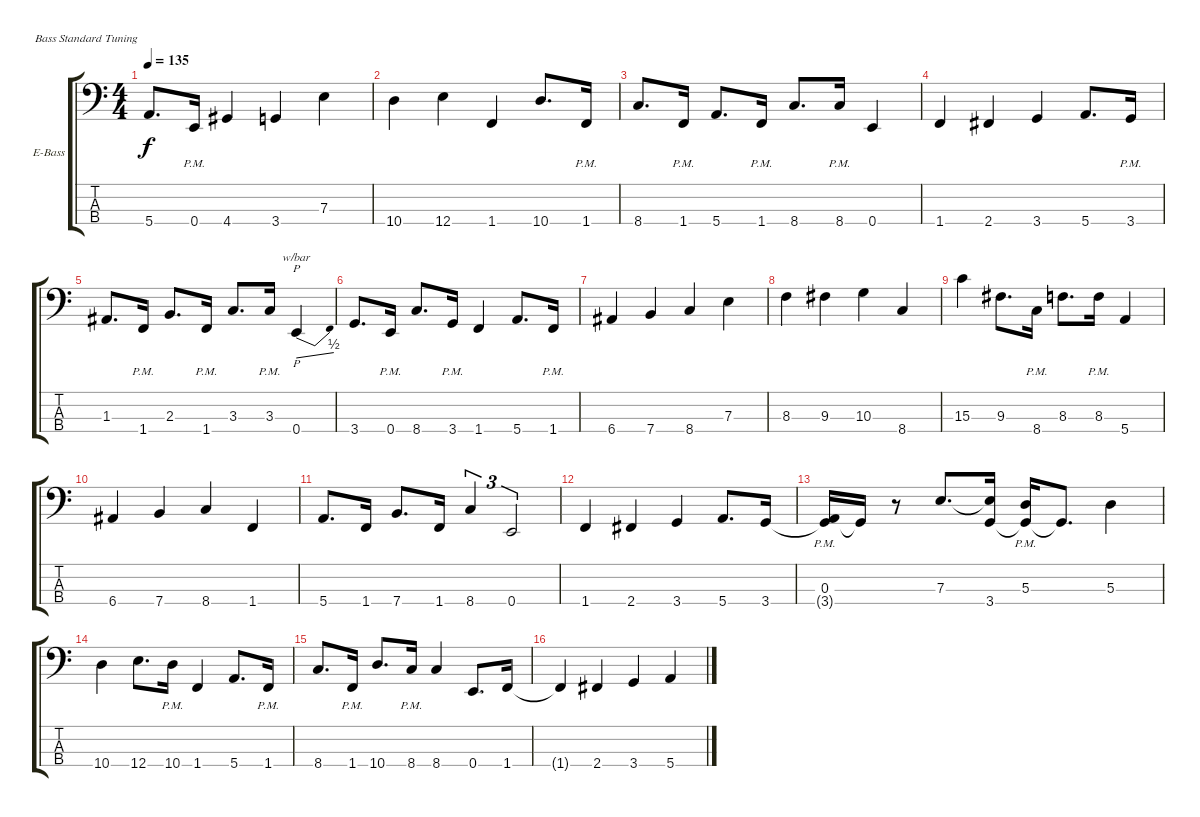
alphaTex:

\bracketExtendMode groupsimilarinstruments
\firstSystemTrackNameOrientation horizontal
\otherSystemsTrackNameOrientation horizontal
\track ("Bass" "E-Bass") {instrument electricbassfinger}
\staff {score tabs}
\tuning (G2 D2 A1 E1)
\ts (4 4)
\tempo 135
\clef f4
\ks c
5.4.8{d dy f} 0.4{pm}.16 4.4.4 3.4.4 7.3.4 |
10.4.4 12.4.4 1.4.4 10.4.8{d} 1.4{pm}.16 |
8.4.8{d} 1.4{pm}.16 5.4.8{d} 1.4{pm}.16 8.4.8{d} 8.4{pm}.16 0.4.4 |
1.4.4 2.4.4 3.4.4 5.4.8{d} 3.4{pm}.16 |
1.3.8{d} 1.4{pm}.16 2.3.8{d} 1.4{pm}.16 3.3.8{d} 3.3{pm}.16 0.4.4{p tbe (dive default 0 0 59.4 2)} |
3.4.8{d} 0.4{pm}.16 8.4.8{d} 3.4{pm}.16 1.4.4 5.4.8{d} 1.4{pm}.16 |
6.4.4 7.4.4 8.4.4 7.3.4 |
8.3.4 9.3.4 10.3.4 8.4.4 |
15.3.4 9.3.8{d} 8.4{pm}.16 8.3.8{d} 8.3{pm}.16 5.4.4 |
6.4.4 7.4.4 8.4.4 1.4.4 |
5.4.8{d} 1.4.16 7.4.8{d} 1.4.16 8.4.4{tu (3 2)} 0.4.2{tu (3 2)} |
1.4.4 2.4.4 3.4.4 5.4.8{d} 3.4.16 |
(3.4{t} 0.3{pm}).16 3.4{t}.16 r.8 7.3.8{d} (3.4 7.3{t}).16 (3.4{t} 5.3{pm}).16 3.4{t}.8{d} 5.3.4 |
10.4.4 12.4.8{d} 10.4{pm}.16 1.4.4 5.4.8{d} 1.4{pm}.16 |
8.4.8{d} 1.4{pm}.16 10.4.8{d} 8.4{pm}.16 8.4.4 0.4.8{d} 1.4.16 |
1.4{t}.4 2.4.4 3.4.4 5.4.4
